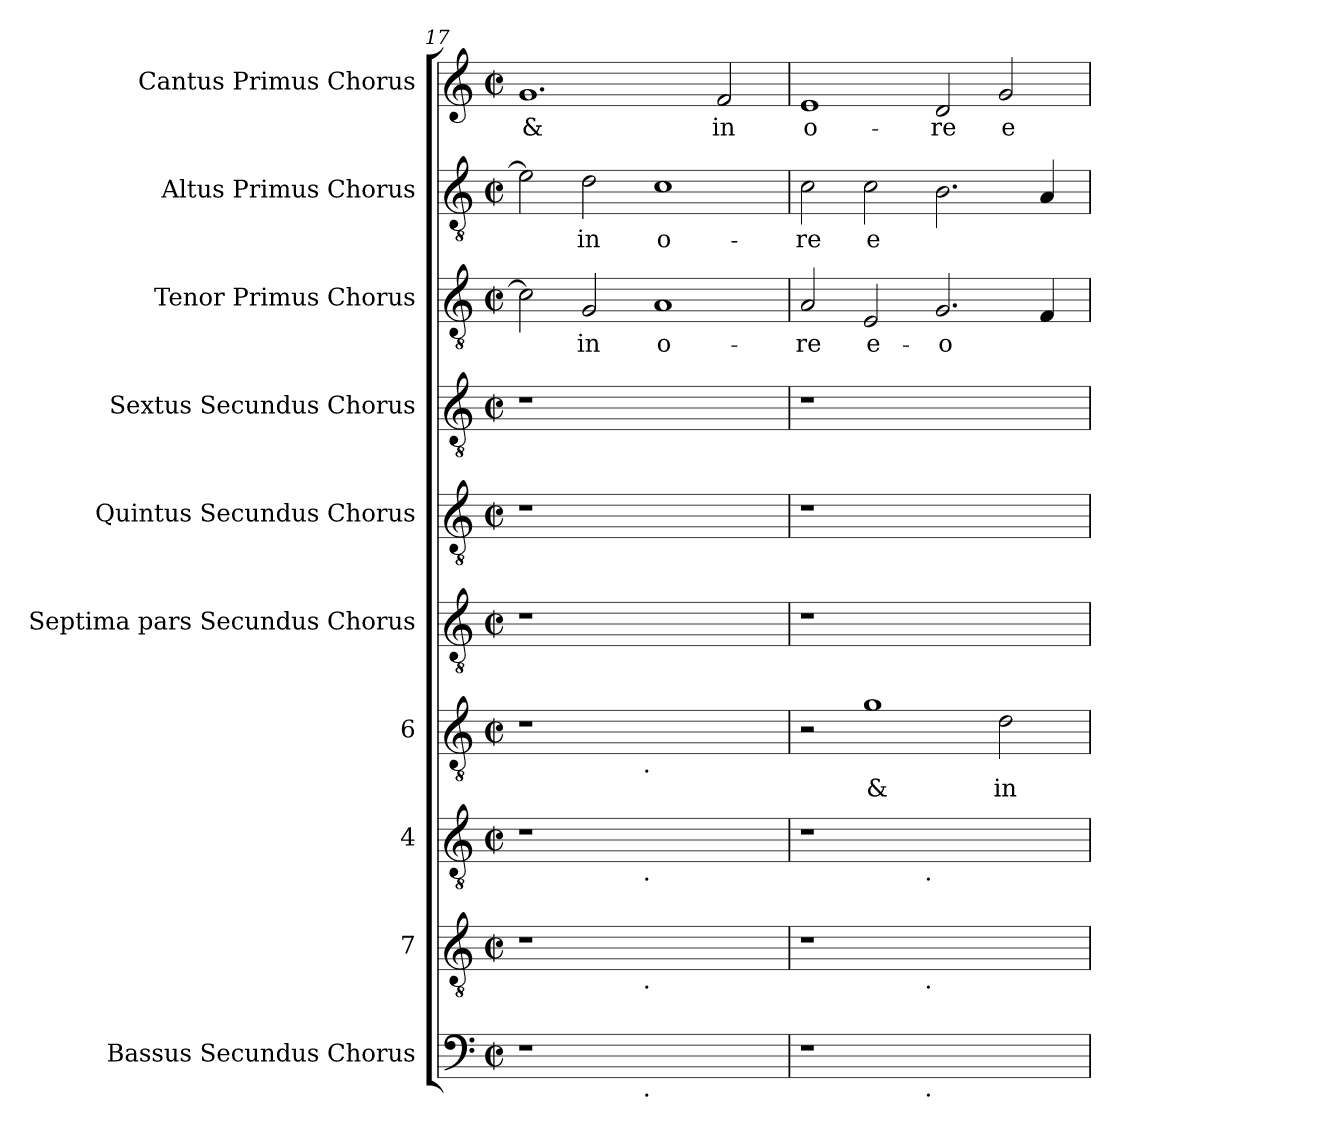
**kern	**kern	**kern	**kern	**text	**kern	**kern	**kern	**kern	**text	**kern	**text	**kern	**text
*part10	*part9	*part8	*part7	*part7	*part6	*part5	*part4	*part3	*part3	*part2	*part2	*part1	*part1
*staff10	*staff9	*staff8	*staff7	*staff7	*staff6	*staff5	*staff4	*staff3	*staff3	*staff2	*staff2	*staff1	*staff1
*I"Bassus  Secundus Chorus	*I"7	*I"4	*I"6	*	*I"Septima pars  Secundus Chorus	*I"Quintus  Secundus Chorus	*I"Sextus  Secundus Chorus	*I"Tenor  Primus Chorus	*	*I"Altus  Primus Chorus	*	*I"Cantus  Primus Chorus	*
*I'B	*	*	*	*	*	*	*	*I'T	*	*I'A	*	*I'C	*
*clefF4	*clefGv2	*clefGv2	*clefGv2	*	*clefGv2	*clefGv2	*clefGv2	*clefGv2	*	*clefGv2	*	*clefG2	*
*k[]	*k[]	*k[]	*k[]	*	*k[]	*k[]	*k[]	*k[]	*	*k[]	*	*k[]	*
*C:	*C:	*C:	*C:	*	*C:	*C:	*C:	*C:	*	*C:	*	*C:	*
*M2/2	*M2/2	*M2/2	*M2/2	*	*M2/2	*M2/2	*M2/2	*M2/2	*	*M2/2	*	*M2/2	*
*met(c|)	*met(c|)	*met(c|)	*met(c|)	*	*met(c|)	*met(c|)	*met(c|)	*met(c|)	*	*met(c|)	*	*met(c|)	*
=17	=17	=17	=17	=17	=17	=17	=17	=17	=17	=17	=17	=17	=17
!	!	!	!	!	!	!	!	!	!LO:LY:b:cj	!	!LO:LY:b:cj	!	!LO:LY:b:cj
*^	*^	*^	*^	*	*	*	*	*	*	*	*	*	*
1r	2ryy	1r	2ryy	1r	2ryy	1r	2ryy	.	1r	1r	1r	2c\]	.	2e\]	.	1.g	&
!	!	!	!	!	!	!	!	!	!	!	!	!	!LO:LY:b:cj	!	!LO:LY:b:cj	!	!
.	4...ryy	.	4...ryy	.	4...ryy	.	4...ryy	.	.	.	.	2G/	in	2d\	in	.	.
!	!	!	!	!	!	!	!LO:TX:b:t=.	!	!	!	!	!	!	!	!	!	!
!	!	!	!	!	!LO:TX:b:t=.	!	!	!	!	!	!	!	!	!	!	!	!
!	!	!	!LO:TX:b:t=.	!	!	!	!	!	!	!	!	!	!	!	!	!	!
!	!LO:TX:b:t=.	!	!	!	!	!	!	!	!	!	!	!	!	!	!	!	!
.	1ryy	.	1ryy	.	1ryy	.	1ryy	.	.	.	.	.	.	.	.	.	.
!	!	!	!	!	!	!	!	!	!	!	!	!	!LO:LY:b:cj	!	!LO:LY:b:cj	!	!
1ryy	.	1ryy	.	1ryy	.	1ryy	.	.	1ryy	1ryy	1ryy	1A	o-	1c	o-	.	.
!	!	!	!	!	!	!	!	!	!	!	!	!	!	!	!	!	!LO:LY:b:cj
.	.	.	.	.	.	.	.	.	.	.	.	.	.	.	.	2f/	in
.	32ryy	.	32ryy	.	32ryy	.	32ryy	.	.	.	.	.	.	.	.	.	.
=18	=18	=18	=18	=18	=18	=18	=18	=18	=18	=18	=18	=18	=18	=18	=18	=18	=18
!	!	!	!	!	!	!	!	!	!	!	!	!	!LO:LY:b:cj	!	!LO:LY:b:cj	!	!LO:LY:b:cj
*	*	*	*	*	*	*v	*v	*	*	*	*	*	*	*	*	*	*
1r	2ryy	1r	2ryy	1r	2ryy	2r	.	1r	1r	1r	2A/	-re	2c\	-re	1e	o-
!	!	!	!	!	!	!	!LO:LY:b:cj	!	!	!	!	!LO:LY:b:cj	!	!LO:LY:b:cj	!	!
.	4...ryy	.	4...ryy	.	4...ryy	1g	&	.	.	.	2E/	e-	2c\	e-	.	.
!	!	!	!	!	!LO:TX:b:t=.	!	!	!	!	!	!	!	!	!	!	!
!	!	!	!LO:TX:b:t=.	!	!	!	!	!	!	!	!	!	!	!	!	!
!	!LO:TX:b:t=.	!	!	!	!	!	!	!	!	!	!	!	!	!	!	!
.	1ryy	.	1ryy	.	1ryy	.	.	.	.	.	.	.	.	.	.	.
!	!	!	!	!	!	!	!	!	!	!	!	!LO:LY:b:cj	!	!LO:LY:b:cj	!	!LO:LY:b:cj
1ryy	.	1ryy	.	1ryy	.	.	.	1ryy	1ryy	1ryy	2.G/	-o-	2.B\	--	2d/	-re
!	!	!	!	!	!	!	!LO:LY:b:cj	!	!	!	!	!	!	!	!	!LO:LY:b:cj
.	.	.	.	.	.	2d\	in	.	.	.	.	.	.	.	2g/	e-
!	!	!	!	!	!	!	!	!	!	!	!	!LO:LY:b:cj	!	!LO:LY:b:cj	!	!
.	.	.	.	.	.	.	.	.	.	.	4F/	--	4A/	--	.	.
.	32ryy	.	32ryy	.	32ryy	.	.	.	.	.	.	.	.	.	.	.
*v	*v	*	*	*v	*v	*	*	*	*	*	*	*	*	*	*	*
*	*v	*v	*	*	*	*	*	*	*	*	*	*	*	*
=	=	=	=	=	=	=	=	=	=	=	=	=	=
*-	*-	*-	*-	*-	*-	*-	*-	*-	*-	*-	*-	*-	*-
